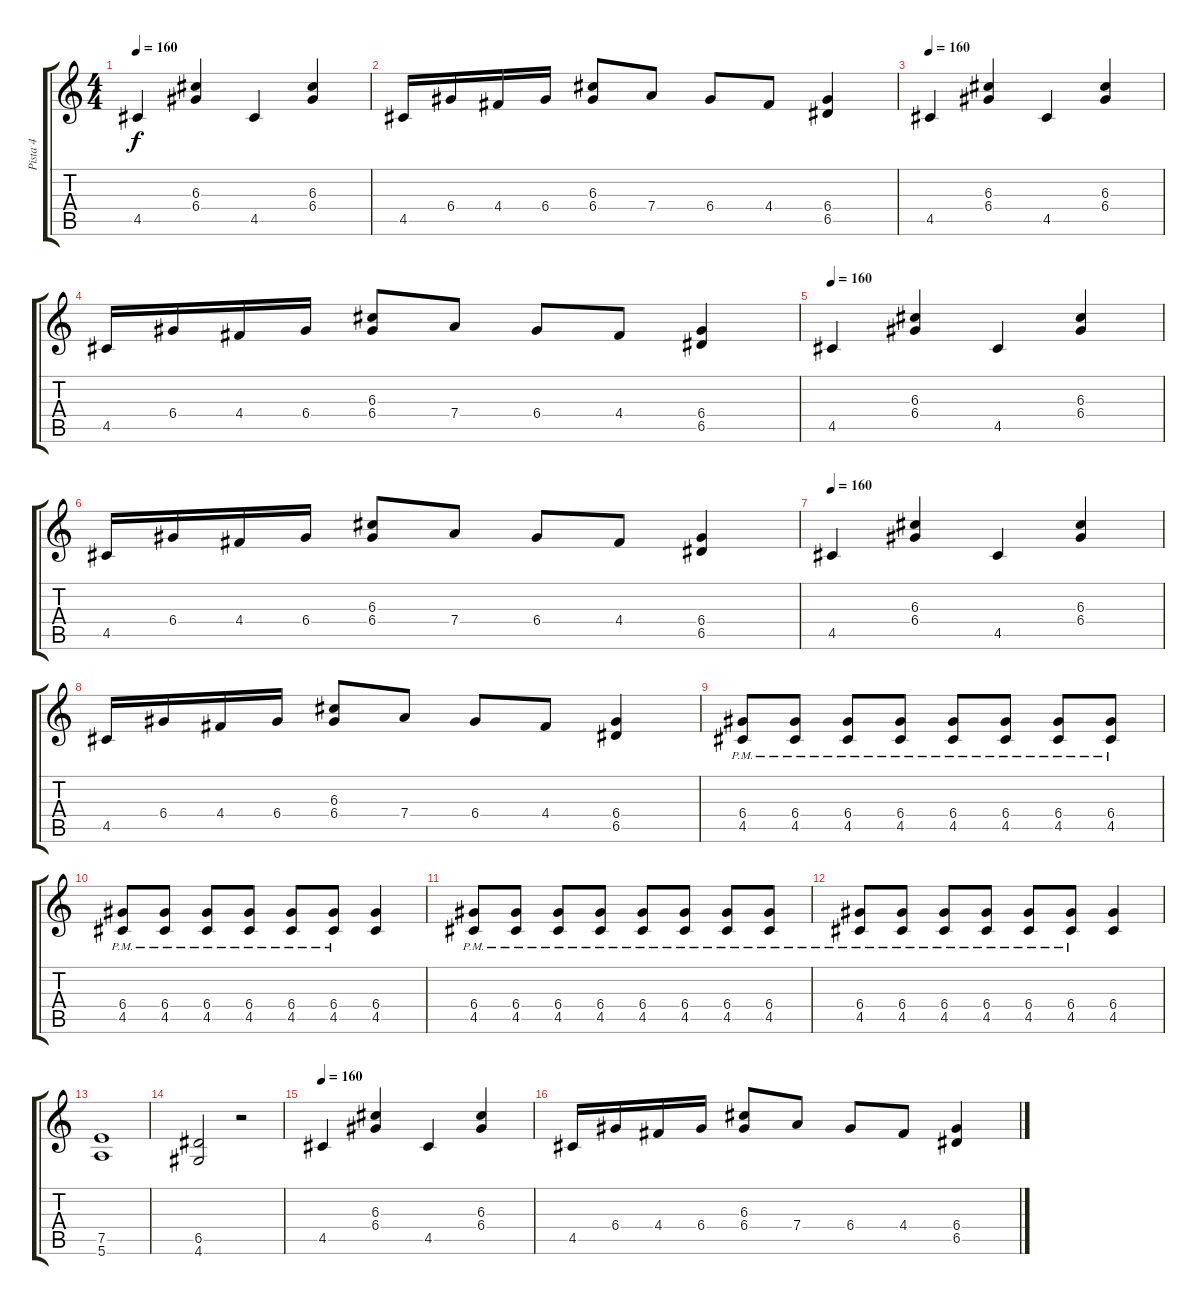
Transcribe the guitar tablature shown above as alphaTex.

\track ("Pista 4" "Pista 4") {instrument overdrivenguitar}
\staff {score tabs}
\tuning (E4 B3 G3 D3 A2 E2) {hide}
\ts (4 4)
\tempo 170
\tempo 160
\clef g2
\ks c
4.5.4{dy f} (6.3 6.4).4 4.5.4 (6.3 6.4).4 |
4.5.16 6.4.16 4.4.16 6.4.16 (6.3 6.4).8 7.4.8 6.4.8 4.4.8 (6.4 6.5).4 |
\tempo 160
4.5.4 (6.3 6.4).4 4.5.4 (6.3 6.4).4 |
4.5.16 6.4.16 4.4.16 6.4.16 (6.3 6.4).8 7.4.8 6.4.8 4.4.8 (6.4 6.5).4 |
\tempo 160
4.5.4 (6.3 6.4).4 4.5.4 (6.3 6.4).4 |
4.5.16 6.4.16 4.4.16 6.4.16 (6.3 6.4).8 7.4.8 6.4.8 4.4.8 (6.4 6.5).4 |
\tempo 160
4.5.4 (6.3 6.4).4 4.5.4 (6.3 6.4).4 |
4.5.16 6.4.16 4.4.16 6.4.16 (6.3 6.4).8 7.4.8 6.4.8 4.4.8 (6.4 6.5).4 |
(6.4{pm} 4.5{pm}).8 (6.4{pm} 4.5{pm}).8 (6.4{pm} 4.5{pm}).8 (6.4{pm} 4.5{pm}).8 (6.4{pm} 4.5{pm}).8 (6.4{pm} 4.5{pm}).8 (6.4{pm} 4.5{pm}).8 (6.4{pm} 4.5{pm}).8 |
(6.4{pm} 4.5{pm}).8 (6.4{pm} 4.5{pm}).8 (6.4{pm} 4.5{pm}).8 (6.4{pm} 4.5{pm}).8 (6.4{pm} 4.5{pm}).8 (6.4{pm} 4.5{pm}).8 (6.4 4.5).4 |
(6.4{pm} 4.5{pm}).8 (6.4{pm} 4.5{pm}).8 (6.4{pm} 4.5{pm}).8 (6.4{pm} 4.5{pm}).8 (6.4{pm} 4.5{pm}).8 (6.4{pm} 4.5{pm}).8 (6.4{pm} 4.5{pm}).8 (6.4{pm} 4.5{pm}).8 |
(6.4{pm} 4.5{pm}).8 (6.4{pm} 4.5{pm}).8 (6.4{pm} 4.5{pm}).8 (6.4{pm} 4.5{pm}).8 (6.4{pm} 4.5{pm}).8 (6.4{pm} 4.5{pm}).8 (6.4 4.5).4 |
(7.5 5.6).1 |
(6.5 4.6).2 r.2 |
\tempo 170
\tempo 160
4.5.4 (6.3 6.4).4 4.5.4 (6.3 6.4).4 |
4.5.16 6.4.16 4.4.16 6.4.16 (6.3 6.4).8 7.4.8 6.4.8 4.4.8 (6.4 6.5).4
